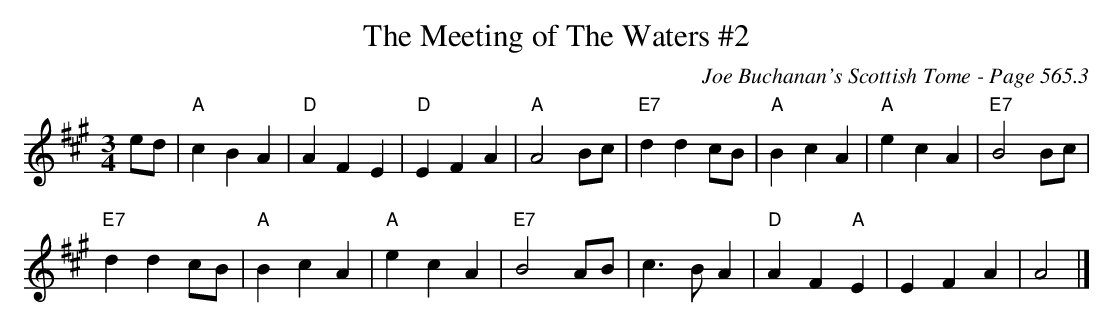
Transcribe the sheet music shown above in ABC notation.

X:1
T:Meeting of The Waters #2, The
C:Joe Buchanan's Scottish Tome - Page 565.3
L:1/4
M:3/4
K:A
e/d/ | "A"c B A | "D"A F E | "D"E F A | "A"A2 B/c/ | "E7"d d c/B/ | "A"B c A | "A"e c A | "E7"B2 B/c/ |
"E7"d d c/B/ | "A"B c A | "A"e c A | "E7"B2 A/B/ | c>B A | "D"A F "A"E | E F A | A2 |]
